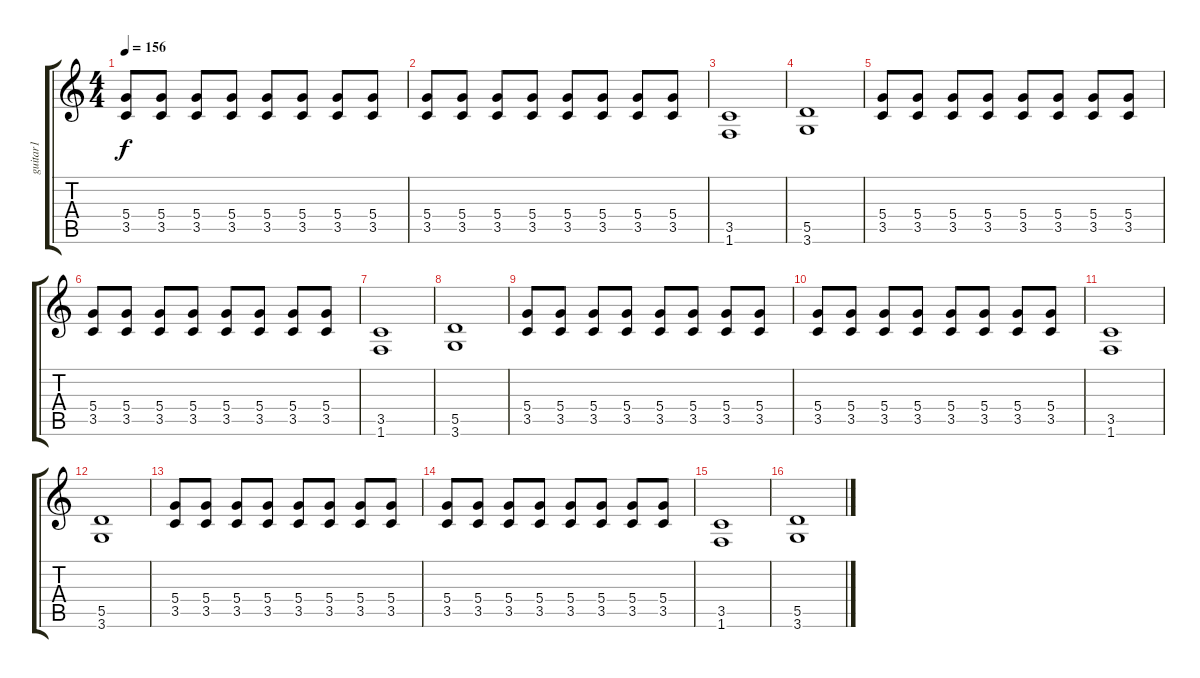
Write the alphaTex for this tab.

\track ("guitar1" "guitar1") {instrument overdrivenguitar}
\staff {score tabs}
\tuning (E4 B3 G3 D3 A2 E2) {hide}
\ts (4 4)
\tempo 156
\clef g2
\ks c
(5.4 3.5).8{dy f} (5.4 3.5).8 (5.4 3.5).8 (5.4 3.5).8 (5.4 3.5).8 (5.4 3.5).8 (5.4 3.5).8 (5.4 3.5).8 |
(5.4 3.5).8 (5.4 3.5).8 (5.4 3.5).8 (5.4 3.5).8 (5.4 3.5).8 (5.4 3.5).8 (5.4 3.5).8 (5.4 3.5).8 |
(3.5 1.6).1 |
(5.5 3.6).1 |
(5.4 3.5).8 (5.4 3.5).8 (5.4 3.5).8 (5.4 3.5).8 (5.4 3.5).8 (5.4 3.5).8 (5.4 3.5).8 (5.4 3.5).8 |
(5.4 3.5).8 (5.4 3.5).8 (5.4 3.5).8 (5.4 3.5).8 (5.4 3.5).8 (5.4 3.5).8 (5.4 3.5).8 (5.4 3.5).8 |
(3.5 1.6).1 |
(5.5 3.6).1 |
(5.4 3.5).8 (5.4 3.5).8 (5.4 3.5).8 (5.4 3.5).8 (5.4 3.5).8 (5.4 3.5).8 (5.4 3.5).8 (5.4 3.5).8 |
(5.4 3.5).8 (5.4 3.5).8 (5.4 3.5).8 (5.4 3.5).8 (5.4 3.5).8 (5.4 3.5).8 (5.4 3.5).8 (5.4 3.5).8 |
(3.5 1.6).1 |
(5.5 3.6).1 |
(5.4 3.5).8 (5.4 3.5).8 (5.4 3.5).8 (5.4 3.5).8 (5.4 3.5).8 (5.4 3.5).8 (5.4 3.5).8 (5.4 3.5).8 |
(5.4 3.5).8 (5.4 3.5).8 (5.4 3.5).8 (5.4 3.5).8 (5.4 3.5).8 (5.4 3.5).8 (5.4 3.5).8 (5.4 3.5).8 |
(3.5 1.6).1 |
(5.5 3.6).1
